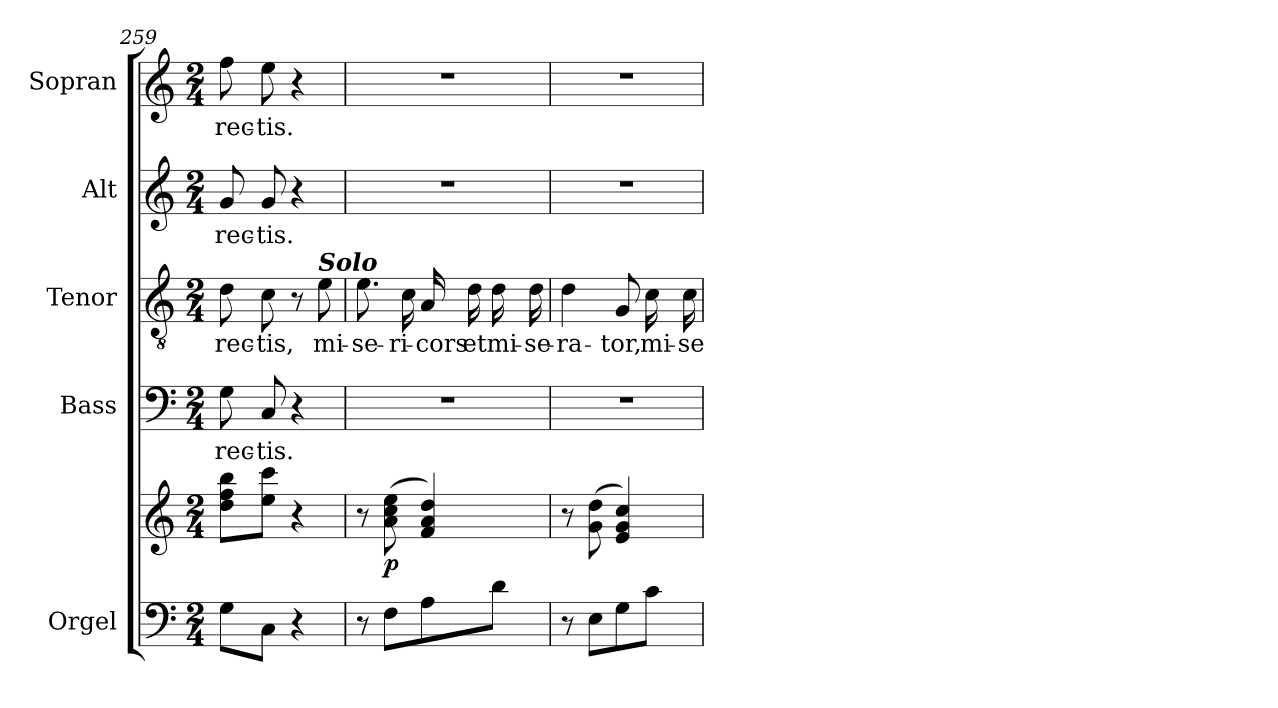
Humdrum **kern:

**kern	**kern	**dynam	**kern	**text	**kern	**text	**kern	**text	**kern	**text
*part5	*part5	*part5	*part4	*part4	*part3	*part3	*part2	*part2	*part1	*part1
*staff6	*staff5	*staff5/6	*staff4	*staff4	*staff3	*staff3	*staff2	*staff2	*staff1	*staff1
*I"Orgel	*	*	*I"Bass	*	*I"Tenor	*	*I"Alt	*	*I"Sopran	*
*I'Org.	*	*	*I'B.	*	*I'T.	*	*I'A.	*	*I'S.	*
*clefF4	*clefG2	*	*clefF4	*	*clefGv2	*	*clefG2	*	*clefG2	*
*k[]	*k[]	*	*k[]	*	*k[]	*	*k[]	*	*k[]	*
*C:	*C:	*	*C:	*	*C:	*	*C:	*	*C:	*
*M2/4	*M2/4	*	*M2/4	*	*M2/4	*	*M2/4	*	*M2/4	*
=259	=259	=259	=259	=259	=259	=259	=259	=259	=259	=259
!	!	!	!	!LO:LY:b	!	!LO:LY:b	!	!LO:LY:b	!	!LO:LY:b
8G\L	8dd\ 8ff\ 8bb\L	.	8G\	rec-	8d\	rec-	8g/	rec-	8ff\	rec-
!	!	!	!	!LO:LY:b	!	!LO:LY:b	!	!LO:LY:b	!	!LO:LY:b
8C\J	8ee\ 8ccc\J	.	8C/	-tis.	8c\	-tis,	8g/	-tis.	8ee\	-tis.
4r	4r	.	4r	.	8r	.	4r	.	4r	.
!	!	!	!	!	!LO:TX:a:Bi:t=Solo	!	!	!	!	!
!	!	!	!	!	!	!LO:LY:b	!	!	!	!
.	.	.	.	.	8e\	mi-	.	.	.	.
!!LO:PB:g=z
=260	=260	=260	=260	=260	=260	=260	=260	=260	=260	=260
!	!	!	!	!	!	!LO:LY:b	!	!	!	!
8r	8r	.	2r	.	8.e\	-se-	2r	.	2r	.
!	!	!LO:DY:b	!	!	!	!	!	!	!	!
8F\L	(>8a\ 8cc\ 8ee\	p	.	.	.	.	.	.	.	.
!	!	!	!	!	!	!LO:LY:b	!	!	!	!
.	.	.	.	.	16c\	-ri-	.	.	.	.
!	!	!	!	!	!	!LO:LY:b	!	!	!	!
8A\	4f/ 4a/ 4dd/)	.	.	.	16A/	-cors	.	.	.	.
!	!	!	!	!	!	!LO:LY:b	!	!	!	!
.	.	.	.	.	16d\	et	.	.	.	.
!	!	!	!	!	!	!LO:LY:b	!	!	!	!
8d\J	.	.	.	.	16d\	mi-	.	.	.	.
!	!	!	!	!	!	!LO:LY:b	!	!	!	!
.	.	.	.	.	16d\	-se-	.	.	.	.
=261	=261	=261	=261	=261	=261	=261	=261	=261	=261	=261
!	!	!	!	!	!	!LO:LY:b	!	!	!	!
8r	8r	.	2r	.	4d\	-ra-	2r	.	2r	.
8E\L	(>8g\ 8dd\	.	.	.	.	.	.	.	.	.
!	!	!	!	!	!	!LO:LY:b	!	!	!	!
8G\	4e/ 4g/ 4cc/)	.	.	.	8G/	-tor,	.	.	.	.
!	!	!	!	!	!	!LO:LY:b	!	!	!	!
8c\J	.	.	.	.	16c\	mi-	.	.	.	.
!	!	!	!	!	!	!LO:LY:b	!	!	!	!
.	.	.	.	.	16c\	-se-	.	.	.	.
=	=	=	=	=	=	=	=	=	=	=
*-	*-	*-	*-	*-	*-	*-	*-	*-	*-	*-
